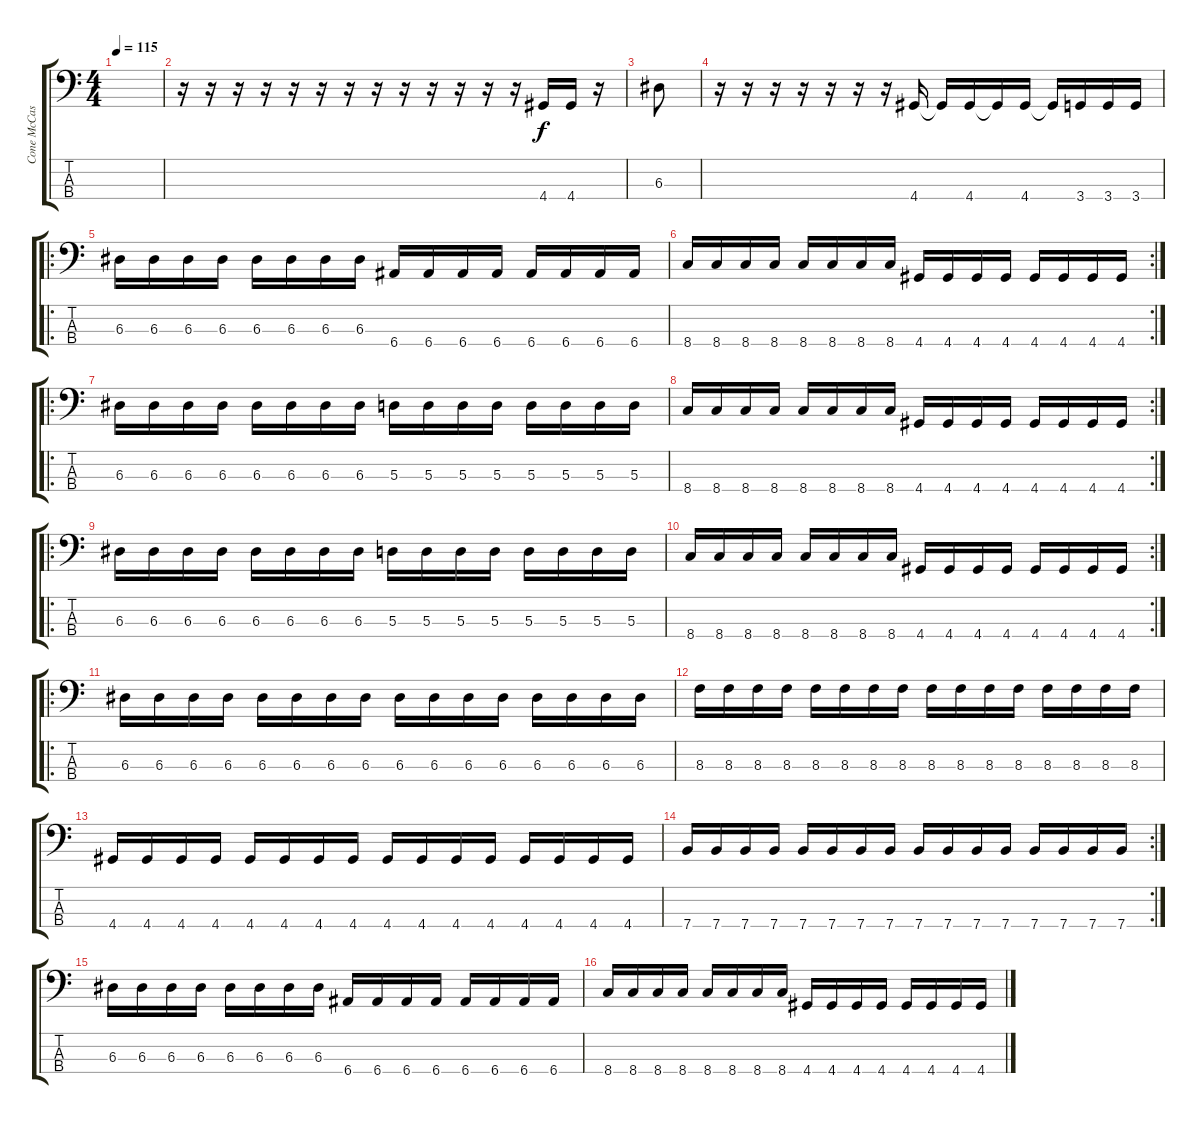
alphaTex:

\track ("Cone McCaslin" "Cone McCas") {instrument electricbasspick}
\staff {score tabs}
\tuning (G2 D2 A1 E1) {hide}
\ts (4 4)
\tempo 115
\clef f4
\ks c
|
r.16 r.16 r.16 r.16 r.16 r.16 r.16 r.16 r.16 r.16 r.16 r.16 r.16 4.4.16 4.4.16 r.16 |
6.3.8 |
r.16 r.16 r.16 r.16 r.16 r.16 r.16 4.4.16 4.4{t}.16 4.4.16 4.4{t}.16 4.4.16 4.4{t}.16 3.4.16 3.4.16 3.4.16 |
\ro
6.3.16 6.3.16 6.3.16 6.3.16 6.3.16 6.3.16 6.3.16 6.3.16 6.4.16 6.4.16 6.4.16 6.4.16 6.4.16 6.4.16 6.4.16 6.4.16 |
\rc 2
8.4.16 8.4.16 8.4.16 8.4.16 8.4.16 8.4.16 8.4.16 8.4.16 4.4.16 4.4.16 4.4.16 4.4.16 4.4.16 4.4.16 4.4.16 4.4.16 |
\ro
6.3.16 6.3.16 6.3.16 6.3.16 6.3.16 6.3.16 6.3.16 6.3.16 5.3.16 5.3.16 5.3.16 5.3.16 5.3.16 5.3.16 5.3.16 5.3.16 |
\rc 2
8.4.16 8.4.16 8.4.16 8.4.16 8.4.16 8.4.16 8.4.16 8.4.16 4.4.16 4.4.16 4.4.16 4.4.16 4.4.16 4.4.16 4.4.16 4.4.16 |
\ro
6.3.16 6.3.16 6.3.16 6.3.16 6.3.16 6.3.16 6.3.16 6.3.16 5.3.16 5.3.16 5.3.16 5.3.16 5.3.16 5.3.16 5.3.16 5.3.16 |
\rc 2
8.4.16 8.4.16 8.4.16 8.4.16 8.4.16 8.4.16 8.4.16 8.4.16 4.4.16 4.4.16 4.4.16 4.4.16 4.4.16 4.4.16 4.4.16 4.4.16 |
\ro
6.3.16 6.3.16 6.3.16 6.3.16 6.3.16 6.3.16 6.3.16 6.3.16 6.3.16 6.3.16 6.3.16 6.3.16 6.3.16 6.3.16 6.3.16 6.3.16 |
8.3.16 8.3.16 8.3.16 8.3.16 8.3.16 8.3.16 8.3.16 8.3.16 8.3.16 8.3.16 8.3.16 8.3.16 8.3.16 8.3.16 8.3.16 8.3.16 |
4.4.16 4.4.16 4.4.16 4.4.16 4.4.16 4.4.16 4.4.16 4.4.16 4.4.16 4.4.16 4.4.16 4.4.16 4.4.16 4.4.16 4.4.16 4.4.16 |
\rc 2
7.4.16 7.4.16 7.4.16 7.4.16 7.4.16 7.4.16 7.4.16 7.4.16 7.4.16 7.4.16 7.4.16 7.4.16 7.4.16 7.4.16 7.4.16 7.4.16 |
6.3.16 6.3.16 6.3.16 6.3.16 6.3.16 6.3.16 6.3.16 6.3.16 6.4.16 6.4.16 6.4.16 6.4.16 6.4.16 6.4.16 6.4.16 6.4.16 |
8.4.16 8.4.16 8.4.16 8.4.16 8.4.16 8.4.16 8.4.16 8.4.16 4.4.16 4.4.16 4.4.16 4.4.16 4.4.16 4.4.16 4.4.16 4.4.16
